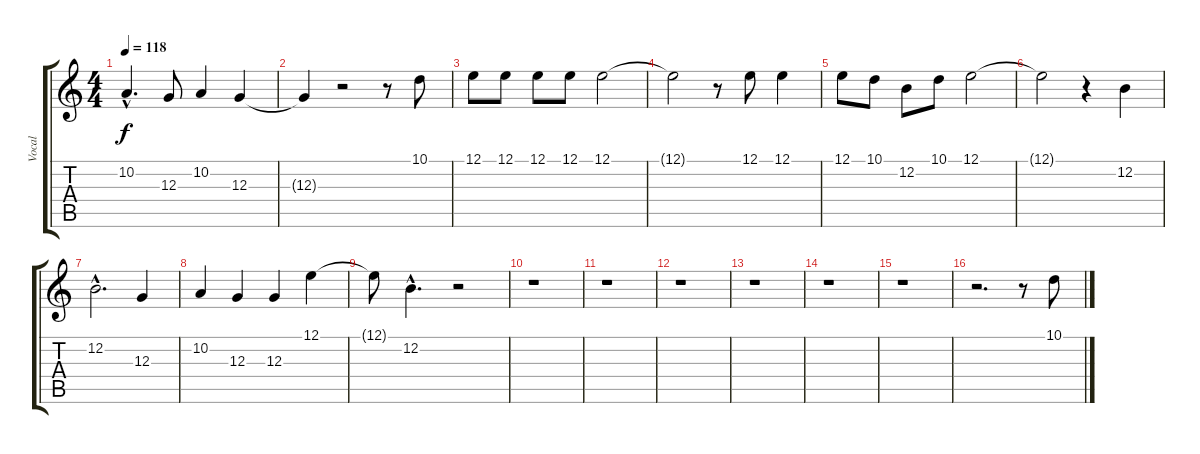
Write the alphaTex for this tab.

\track ("Vocal" "Vocal") {instrument synthvoice}
\staff {score tabs}
\tuning (E4 B3 G3 D3 A2 E2) {hide}
\ts (4 4)
\tempo 118
\clef g2
\ks c
10.2{hac}.4{d dy f} 12.3.8 10.2.4 12.3.4 |
12.3{t}.4 r.2 r.8 10.1.8 |
12.1.8 12.1.8 12.1.8 12.1.8 12.1.2 |
12.1{t}.2 r.8 12.1.8 12.1.4 |
12.1.8 10.1.8 12.2.8 10.1.8 12.1.2 |
12.1{t}.2 r.4 12.2.4 |
12.2{hac}.2{d} 12.3.4 |
10.2.4 12.3.4 12.3.4 12.1.4 |
12.1{t}.8 12.2{hac}.4{d} r.2 |
r.1 |
r.1 |
r.1 |
r.1 |
r.1 |
r.1 |
r.2{d} r.8 10.1.8
